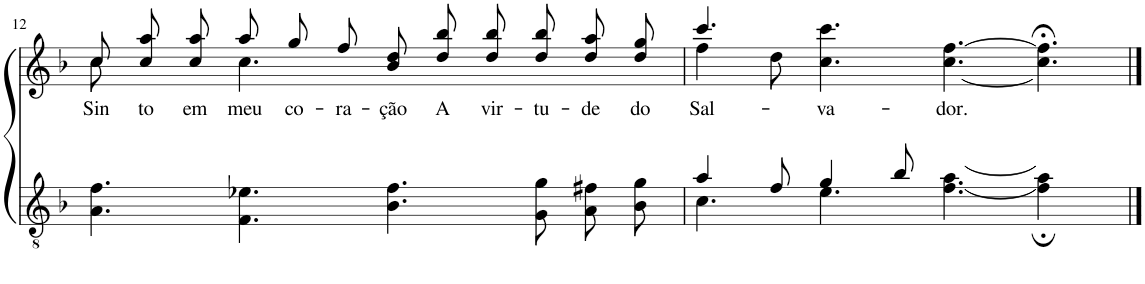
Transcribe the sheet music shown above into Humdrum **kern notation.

**kern	**kern	**text
*part2	*part1	*part1
*staff2	*staff1	*staff1
*I"Parte III e IV	*I"Parte I e II	*
!!LO:PB:g=z
*clefGv2	*clefG2	*
*Trd5c9	*Trd5c9	*
*k[b-]	*k[b-]	*
*M12/8	*M12/8	*
=12	=12	=12
*	*^	*
!	!	!	!LO:LY:b
4.A\ 4.f\	8cc\L	8cc\	Sin-
!	!	!	!LO:LY:b
.	8cc\ 8aa\	4ryy	to
!	!	!	!LO:LY:b
.	8cc\ 8aa\J	.	em
!	!	!	!LO:LY:b
4.F\ 4.e-X\	8aa/L	4.cc\	-meu
!	!	!	!LO:LY:b
.	8gg/	.	co-
!	!	!	!LO:LY:b
.	8ff/J	.	-ra-
!	!	!	!LO:LY:b
4.B-\ 4.f\	8b-\ 8dd\L	2.ryy	-ção
!	!	!	!LO:LY:b
.	8dd\ 8bb-\	.	A
!	!	!	!LO:LY:b
.	8dd\ 8bb-\J	.	vir-
!	!	!	!LO:LY:b
8G\ 8g\L	8dd\ 8bb-\L	.	-tu-
!	!	!	!LO:LY:b
8A\ 8f#X\	8dd\ 8aa\	.	-de
!	!	!	!LO:LY:b
8B-\ 8g\J	8dd\ 8gg\J	.	do
=13	=13	=13	=13
*^	*	*	*
!	!	!	!	!LO:LY:b
4a/	4.c\	4.ccc/	4ff\	Sal-
8f/	.	.	8dd\	.
!	!	!	!	!LO:LY:b
4g/	4.e\	4.cc\ 4.ccc\	1ryy	-va-
8b-/	.	.	.	.
!	!	!	!	!LO:LY:b
4.ryy	[4.f\ [4.a\	[4.cc\ [4.ff\	.	-dor.
4.ryy	4f\]; 4a\];	4.cc\];< 4.ff\];<	.	.
.	8ryy	.	8ryy	.
*v	*v	*	*	*
*	*v	*v	*
==	==	==
*-	*-	*-
